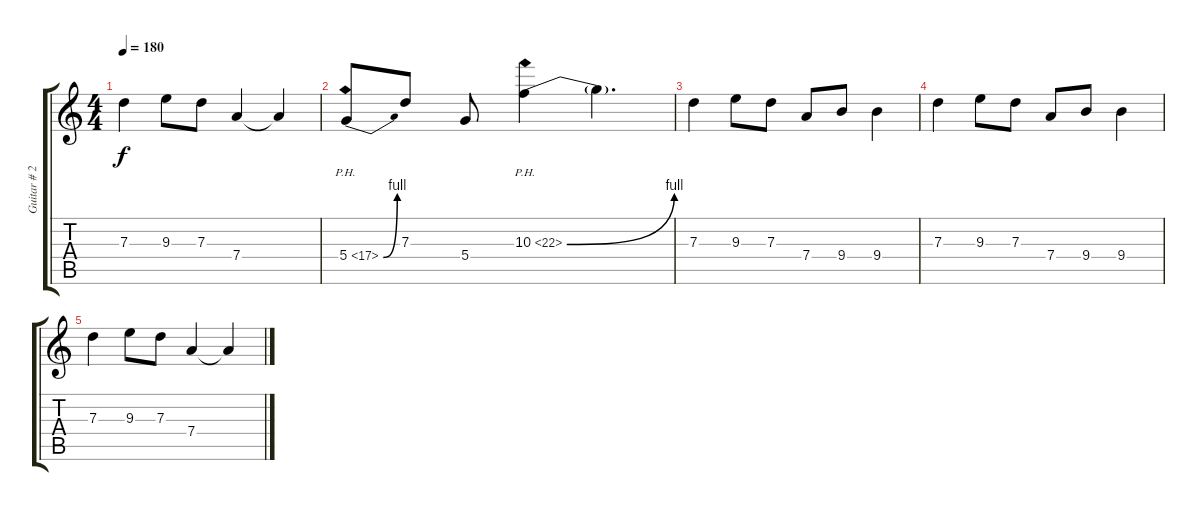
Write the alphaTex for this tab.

\track ("Guitar # 2" "Guitar # 2") {instrument overdrivenguitar}
\staff {score tabs}
\tuning (E4 B3 G3 D3 A2 E2) {hide}
\ts (4 4)
\tempo 180
\clef g2
\ks c
7.3.4{dy f} 9.3.8 7.3.8 7.4.4 7.4{t}.4 |
5.4{be (bend 0 0 60 4) ph 12}.8 7.3.8 5.4.8 10.3{be (bend 0 0 60 4) ph 12}.4 10.3{t}.4{d} |
7.3.4 9.3.8 7.3.8 7.4.8 9.4.8 9.4.4 |
7.3.4 9.3.8 7.3.8 7.4.8 9.4.8 9.4.4 |
7.3.4 9.3.8 7.3.8 7.4.4 7.4{t}.4
